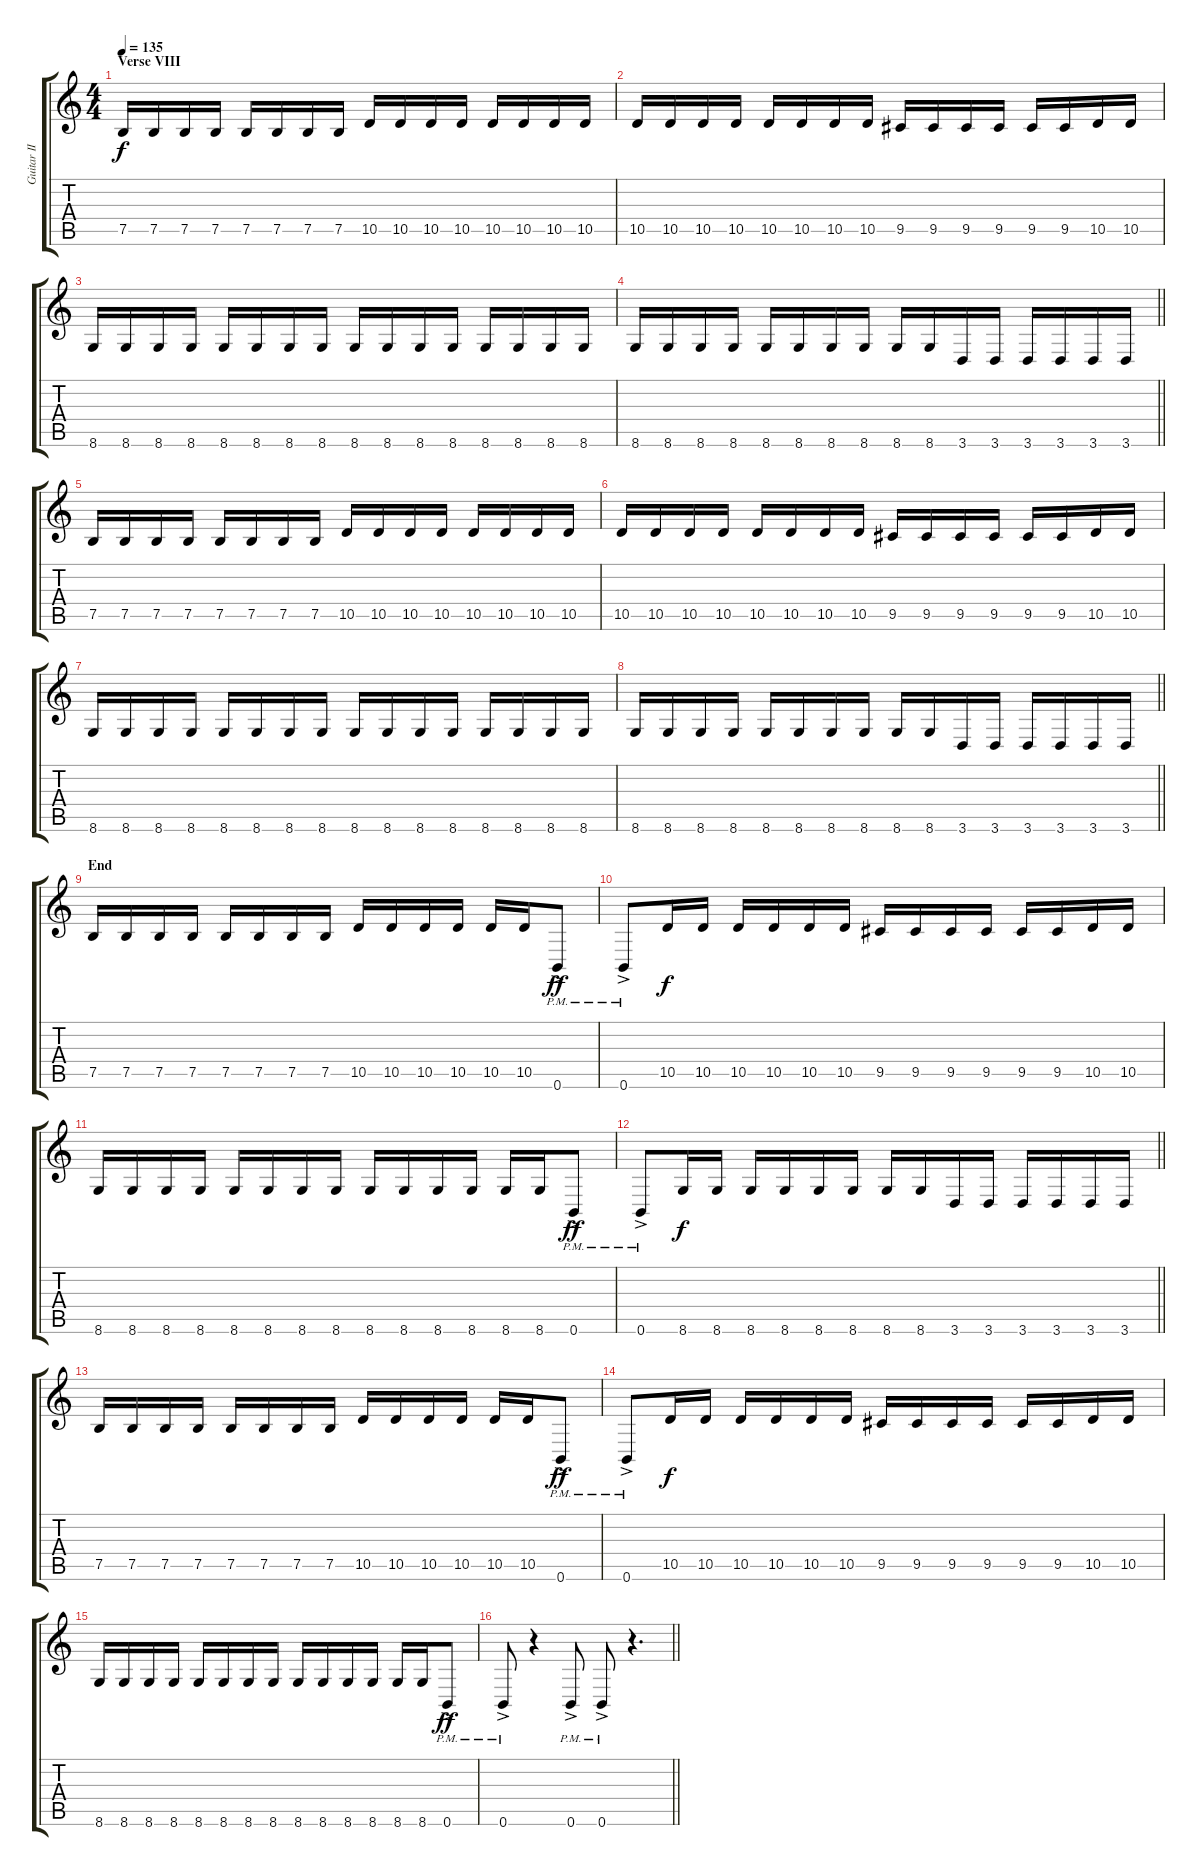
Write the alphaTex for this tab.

\track ("Guitar II" "Guitar II") {instrument distortionguitar}
\staff {score tabs}
\tuning (B3 Gb3 D3 A2 E2 B1) {hide}
\ts (4 4)
\section ("" "Verse VIII")
\tempo 135
\clef g2
\ks c
7.5.16{dy f} 7.5.16 7.5.16 7.5.16 7.5.16 7.5.16 7.5.16 7.5.16 10.5.16 10.5.16 10.5.16 10.5.16 10.5.16 10.5.16 10.5.16 10.5.16 |
10.5.16 10.5.16 10.5.16 10.5.16 10.5.16 10.5.16 10.5.16 10.5.16 9.5.16 9.5.16 9.5.16 9.5.16 9.5.16 9.5.16 10.5.16 10.5.16 |
8.6.16 8.6.16 8.6.16 8.6.16 8.6.16 8.6.16 8.6.16 8.6.16 8.6.16 8.6.16 8.6.16 8.6.16 8.6.16 8.6.16 8.6.16 8.6.16 |
\barLineRight lightlight
8.6.16 8.6.16 8.6.16 8.6.16 8.6.16 8.6.16 8.6.16 8.6.16 8.6.16 8.6.16 3.6.16 3.6.16 3.6.16 3.6.16 3.6.16 3.6.16 |
\section ("" "")
7.5.16 7.5.16 7.5.16 7.5.16 7.5.16 7.5.16 7.5.16 7.5.16 10.5.16 10.5.16 10.5.16 10.5.16 10.5.16 10.5.16 10.5.16 10.5.16 |
10.5.16 10.5.16 10.5.16 10.5.16 10.5.16 10.5.16 10.5.16 10.5.16 9.5.16 9.5.16 9.5.16 9.5.16 9.5.16 9.5.16 10.5.16 10.5.16 |
8.6.16 8.6.16 8.6.16 8.6.16 8.6.16 8.6.16 8.6.16 8.6.16 8.6.16 8.6.16 8.6.16 8.6.16 8.6.16 8.6.16 8.6.16 8.6.16 |
\barLineRight lightlight
8.6.16 8.6.16 8.6.16 8.6.16 8.6.16 8.6.16 8.6.16 8.6.16 8.6.16 8.6.16 3.6.16 3.6.16 3.6.16 3.6.16 3.6.16 3.6.16 |
\section ("" "End")
7.5.16 7.5.16 7.5.16 7.5.16 7.5.16 7.5.16 7.5.16 7.5.16 10.5.16 10.5.16 10.5.16 10.5.16 10.5.16 10.5.16 0.6{ac pm}.8{dy ff} |
0.6{ac pm}.8 10.5.16{dy f} 10.5.16 10.5.16 10.5.16 10.5.16 10.5.16 9.5.16 9.5.16 9.5.16 9.5.16 9.5.16 9.5.16 10.5.16 10.5.16 |
8.6.16 8.6.16 8.6.16 8.6.16 8.6.16 8.6.16 8.6.16 8.6.16 8.6.16 8.6.16 8.6.16 8.6.16 8.6.16 8.6.16 0.6{ac pm}.8{dy ff} |
\barLineRight lightlight
0.6{ac pm}.8 8.6.16{dy f} 8.6.16 8.6.16 8.6.16 8.6.16 8.6.16 8.6.16 8.6.16 3.6.16 3.6.16 3.6.16 3.6.16 3.6.16 3.6.16 |
\section ("" "")
7.5.16 7.5.16 7.5.16 7.5.16 7.5.16 7.5.16 7.5.16 7.5.16 10.5.16 10.5.16 10.5.16 10.5.16 10.5.16 10.5.16 0.6{ac pm}.8{dy ff} |
0.6{ac pm}.8 10.5.16{dy f} 10.5.16 10.5.16 10.5.16 10.5.16 10.5.16 9.5.16 9.5.16 9.5.16 9.5.16 9.5.16 9.5.16 10.5.16 10.5.16 |
8.6.16 8.6.16 8.6.16 8.6.16 8.6.16 8.6.16 8.6.16 8.6.16 8.6.16 8.6.16 8.6.16 8.6.16 8.6.16 8.6.16 0.6{ac pm}.8{dy ff} |
\barLineRight lightlight
0.6{ac pm}.8 r.4 0.6{ac pm}.8 0.6{ac pm}.8 r.4{d}
